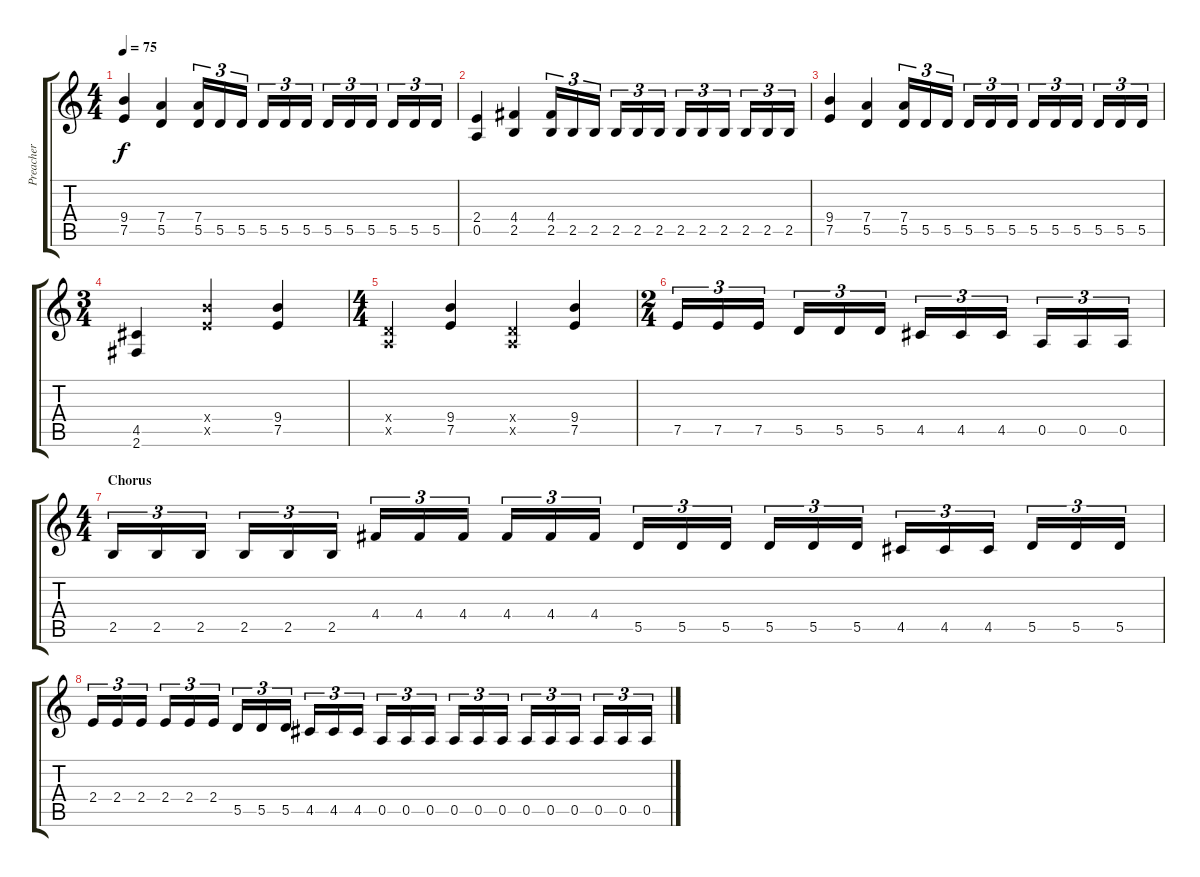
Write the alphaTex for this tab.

\track ("Preacher" "Preacher") {instrument distortionguitar}
\staff {score tabs}
\tuning (E4 B3 G3 D3 A2 E2) {hide}
\ts (4 4)
\tempo 75
\clef g2
\ks c
(9.4 7.5).4{dy f} (7.4 5.5).4 (7.4 5.5).16{tu (3 2)} 5.5.16{tu (3 2)} 5.5.16{tu (3 2)} 5.5.16{tu (3 2)} 5.5.16{tu (3 2)} 5.5.16{tu (3 2)} 5.5.16{tu (3 2)} 5.5.16{tu (3 2)} 5.5.16{tu (3 2)} 5.5.16{tu (3 2)} 5.5.16{tu (3 2)} 5.5.16{tu (3 2)} |
(2.4 0.5).4 (4.4 2.5).4 (4.4 2.5).16{tu (3 2)} 2.5.16{tu (3 2)} 2.5.16{tu (3 2)} 2.5.16{tu (3 2)} 2.5.16{tu (3 2)} 2.5.16{tu (3 2)} 2.5.16{tu (3 2)} 2.5.16{tu (3 2)} 2.5.16{tu (3 2)} 2.5.16{tu (3 2)} 2.5.16{tu (3 2)} 2.5.16{tu (3 2)} |
(9.4 7.5).4 (7.4 5.5).4 (7.4 5.5).16{tu (3 2)} 5.5.16{tu (3 2)} 5.5.16{tu (3 2)} 5.5.16{tu (3 2)} 5.5.16{tu (3 2)} 5.5.16{tu (3 2)} 5.5.16{tu (3 2)} 5.5.16{tu (3 2)} 5.5.16{tu (3 2)} 5.5.16{tu (3 2)} 5.5.16{tu (3 2)} 5.5.16{tu (3 2)} |
\ts (3 4)
(4.5 2.6).4 (9.4{x} 7.5{x}).4 (9.4 7.5).4 |
\ts (4 4)
(0.4{x} 0.5{x}).4 (9.4 7.5).4 (0.4{x} 0.5{x}).4 (9.4 7.5).4 |
\ts (2 4)
7.5.16{tu (3 2)} 7.5.16{tu (3 2)} 7.5.16{tu (3 2)} 5.5.16{tu (3 2)} 5.5.16{tu (3 2)} 5.5.16{tu (3 2)} 4.5.16{tu (3 2)} 4.5.16{tu (3 2)} 4.5.16{tu (3 2)} 0.5.16{tu (3 2)} 0.5.16{tu (3 2)} 0.5.16{tu (3 2)} |
\ts (4 4)
\section ("" "Chorus")
2.5.16{tu (3 2)} 2.5.16{tu (3 2)} 2.5.16{tu (3 2)} 2.5.16{tu (3 2)} 2.5.16{tu (3 2)} 2.5.16{tu (3 2)} 4.4.16{tu (3 2)} 4.4.16{tu (3 2)} 4.4.16{tu (3 2)} 4.4.16{tu (3 2)} 4.4.16{tu (3 2)} 4.4.16{tu (3 2)} 5.5.16{tu (3 2)} 5.5.16{tu (3 2)} 5.5.16{tu (3 2)} 5.5.16{tu (3 2)} 5.5.16{tu (3 2)} 5.5.16{tu (3 2)} 4.5.16{tu (3 2)} 4.5.16{tu (3 2)} 4.5.16{tu (3 2)} 5.5.16{tu (3 2)} 5.5.16{tu (3 2)} 5.5.16{tu (3 2)} |
2.4.16{tu (3 2)} 2.4.16{tu (3 2)} 2.4.16{tu (3 2)} 2.4.16{tu (3 2)} 2.4.16{tu (3 2)} 2.4.16{tu (3 2)} 5.5.16{tu (3 2)} 5.5.16{tu (3 2)} 5.5.16{tu (3 2)} 4.5.16{tu (3 2)} 4.5.16{tu (3 2)} 4.5.16{tu (3 2)} 0.5.16{tu (3 2)} 0.5.16{tu (3 2)} 0.5.16{tu (3 2)} 0.5.16{tu (3 2)} 0.5.16{tu (3 2)} 0.5.16{tu (3 2)} 0.5.16{tu (3 2)} 0.5.16{tu (3 2)} 0.5.16{tu (3 2)} 0.5.16{tu (3 2)} 0.5.16{tu (3 2)} 0.5.16{tu (3 2)}
